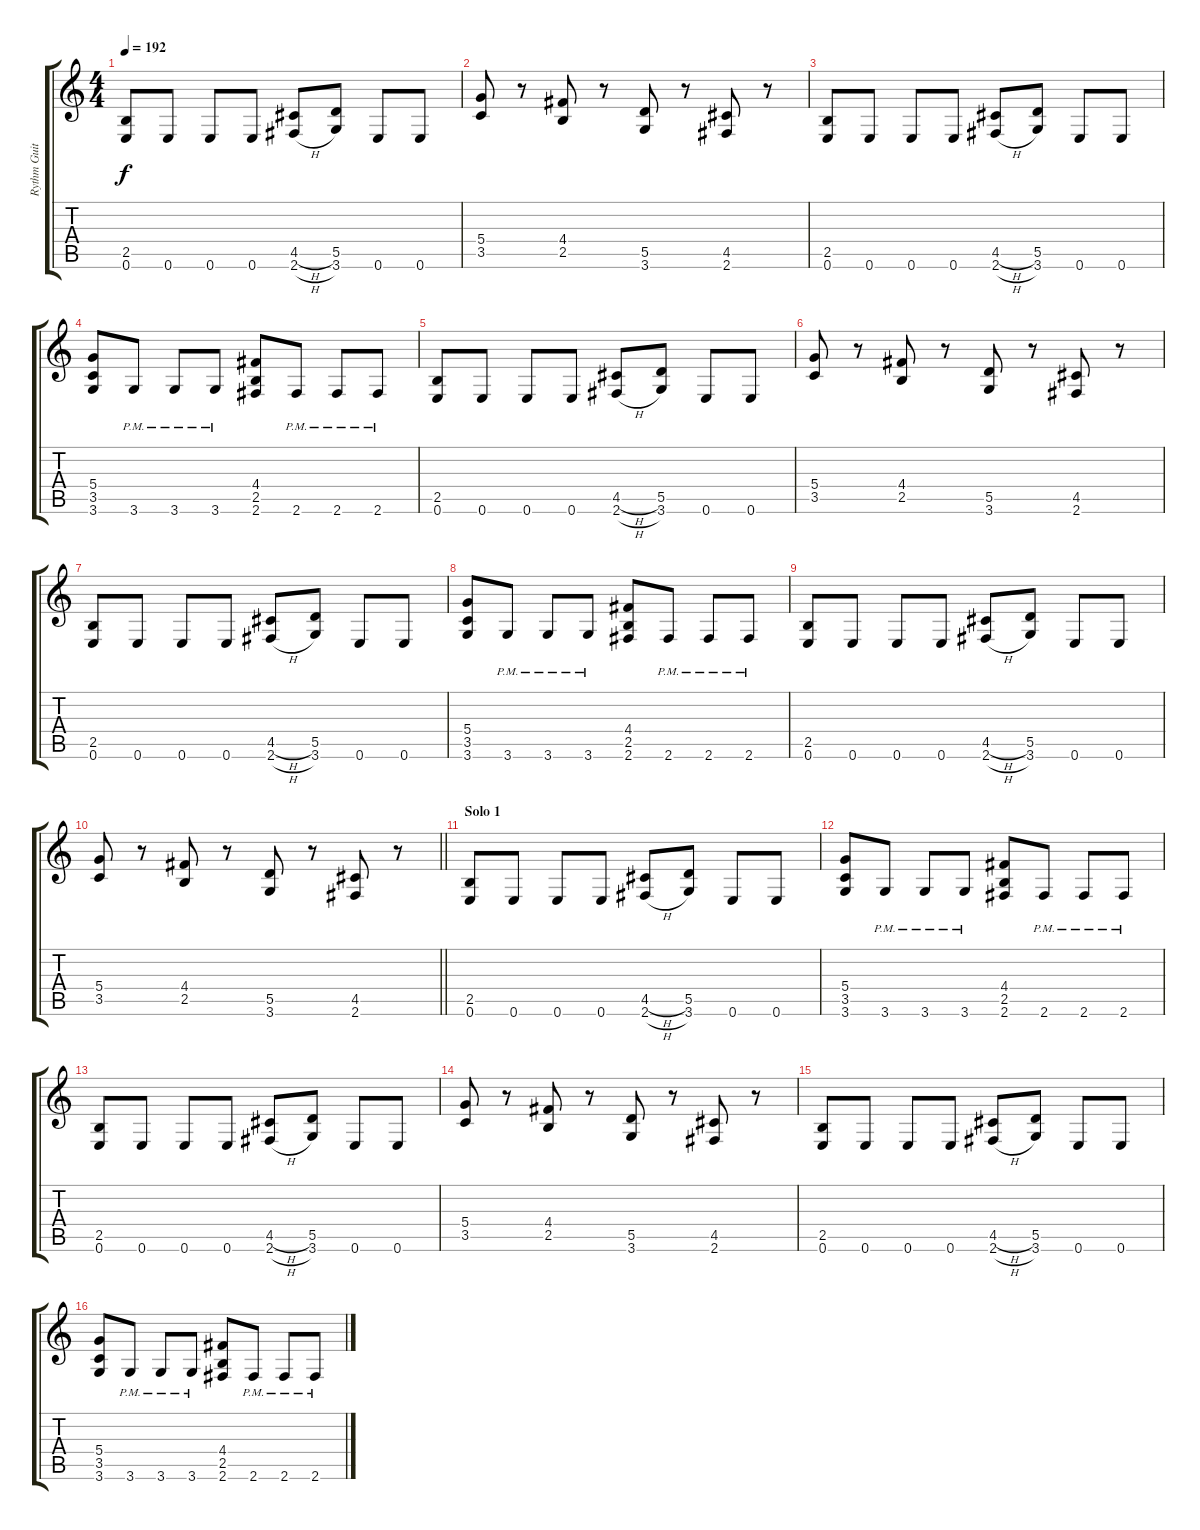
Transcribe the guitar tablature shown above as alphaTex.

\track ("Rythm Guitar" "Rythm Guit") {instrument distortionguitar}
\staff {score tabs}
\tuning (E4 B3 G3 D3 A2 E2) {hide}
\ts (4 4)
\tempo 192
\clef g2
\ks c
(2.5 0.6).8{dy f} 0.6.8 0.6.8 0.6.8 (4.5{h} 2.6{h}).8 (5.5 3.6).8 0.6.8 0.6.8 |
(5.4 3.5).8 r.8 (4.4 2.5).8 r.8 (5.5 3.6).8 r.8 (4.5 2.6).8 r.8 |
(2.5 0.6).8 0.6.8 0.6.8 0.6.8 (4.5{h} 2.6{h}).8 (5.5 3.6).8 0.6.8 0.6.8 |
(5.4 3.5 3.6).8 3.6{pm}.8 3.6{pm}.8 3.6{pm}.8 (4.4 2.5 2.6).8 2.6{pm}.8 2.6{pm}.8 2.6{pm}.8 |
(2.5 0.6).8 0.6.8 0.6.8 0.6.8 (4.5{h} 2.6{h}).8 (5.5 3.6).8 0.6.8 0.6.8 |
(5.4 3.5).8 r.8 (4.4 2.5).8 r.8 (5.5 3.6).8 r.8 (4.5 2.6).8 r.8 |
(2.5 0.6).8 0.6.8 0.6.8 0.6.8 (4.5{h} 2.6{h}).8 (5.5 3.6).8 0.6.8 0.6.8 |
(5.4 3.5 3.6).8 3.6{pm}.8 3.6{pm}.8 3.6{pm}.8 (4.4 2.5 2.6).8 2.6{pm}.8 2.6{pm}.8 2.6{pm}.8 |
(2.5 0.6).8 0.6.8 0.6.8 0.6.8 (4.5{h} 2.6{h}).8 (5.5 3.6).8 0.6.8 0.6.8 |
\barLineRight lightlight
(5.4 3.5).8 r.8 (4.4 2.5).8 r.8 (5.5 3.6).8 r.8 (4.5 2.6).8 r.8 |
\section ("" "Solo 1")
(2.5 0.6).8 0.6.8 0.6.8 0.6.8 (4.5{h} 2.6{h}).8 (5.5 3.6).8 0.6.8 0.6.8 |
(5.4 3.5 3.6).8 3.6{pm}.8 3.6{pm}.8 3.6{pm}.8 (4.4 2.5 2.6).8 2.6{pm}.8 2.6{pm}.8 2.6{pm}.8 |
(2.5 0.6).8 0.6.8 0.6.8 0.6.8 (4.5{h} 2.6{h}).8 (5.5 3.6).8 0.6.8 0.6.8 |
(5.4 3.5).8 r.8 (4.4 2.5).8 r.8 (5.5 3.6).8 r.8 (4.5 2.6).8 r.8 |
(2.5 0.6).8 0.6.8 0.6.8 0.6.8 (4.5{h} 2.6{h}).8 (5.5 3.6).8 0.6.8 0.6.8 |
(5.4 3.5 3.6).8 3.6{pm}.8 3.6{pm}.8 3.6{pm}.8 (4.4 2.5 2.6).8 2.6{pm}.8 2.6{pm}.8 2.6{pm}.8
